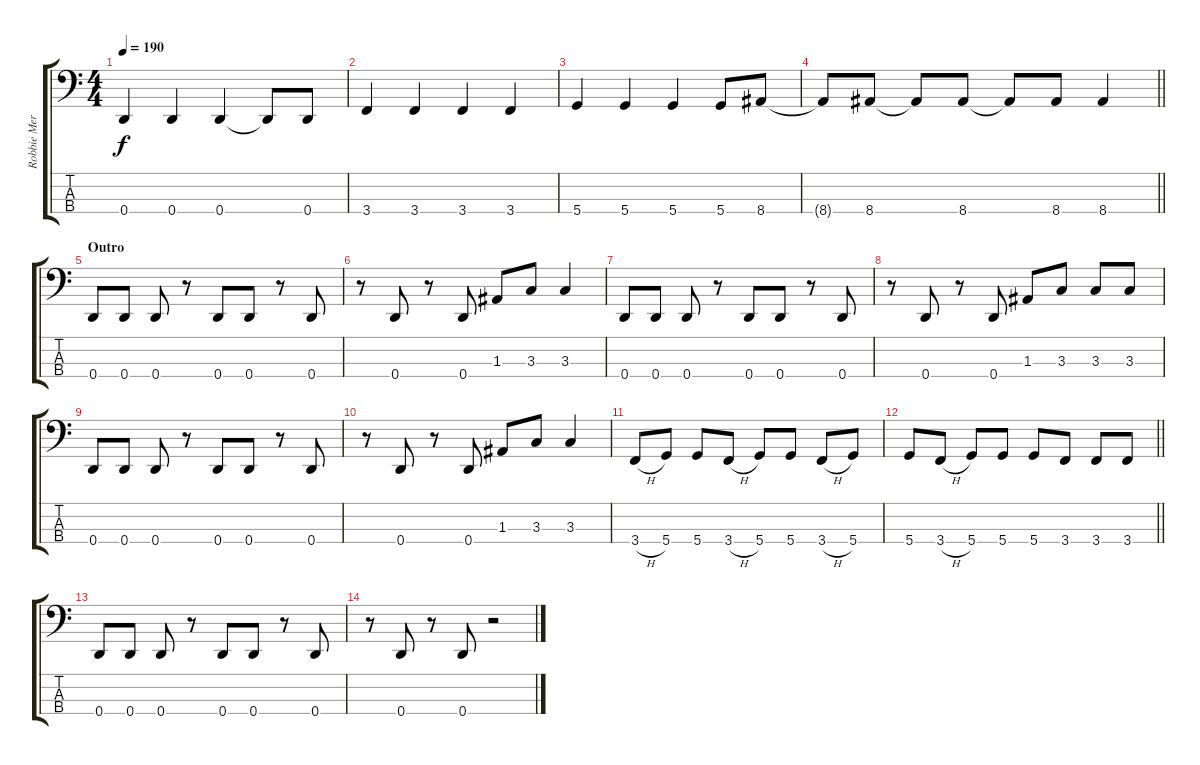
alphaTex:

\track ("Robbie Merril" "Robbie Mer") {instrument electricbasspick}
\staff {score tabs}
\tuning (G2 D2 A1 D1) {hide}
\ts (4 4)
\tempo 190
\clef f4
\ks c
0.4.4{dy f} 0.4.4 0.4.4 0.4{t}.8 0.4.8 |
3.4.4 3.4.4 3.4.4 3.4.4 |
5.4.4 5.4.4 5.4.4 5.4.8 8.4.8 |
\barLineRight lightlight
8.4{t}.8 8.4.8 8.4{t}.8 8.4.8 8.4{t}.8 8.4.8 8.4.4 |
\section ("" "Outro")
0.4.8 0.4.8 0.4.8 r.8 0.4.8 0.4.8 r.8 0.4.8 |
r.8 0.4.8 r.8 0.4.8 1.3.8 3.3.8 3.3.4 |
0.4.8 0.4.8 0.4.8 r.8 0.4.8 0.4.8 r.8 0.4.8 |
r.8 0.4.8 r.8 0.4.8 1.3.8 3.3.8 3.3.8 3.3.8 |
0.4.8 0.4.8 0.4.8 r.8 0.4.8 0.4.8 r.8 0.4.8 |
r.8 0.4.8 r.8 0.4.8 1.3.8 3.3.8 3.3.4 |
3.4{h}.8 5.4.8 5.4.8 3.4{h}.8 5.4.8 5.4.8 3.4{h}.8 5.4.8 |
\barLineRight lightlight
5.4.8 3.4{h}.8 5.4.8 5.4.8 5.4.8 3.4.8 3.4.8 3.4.8 |
0.4.8 0.4.8 0.4.8 r.8 0.4.8 0.4.8 r.8 0.4.8 |
r.8 0.4.8 r.8 0.4.8 r.2
